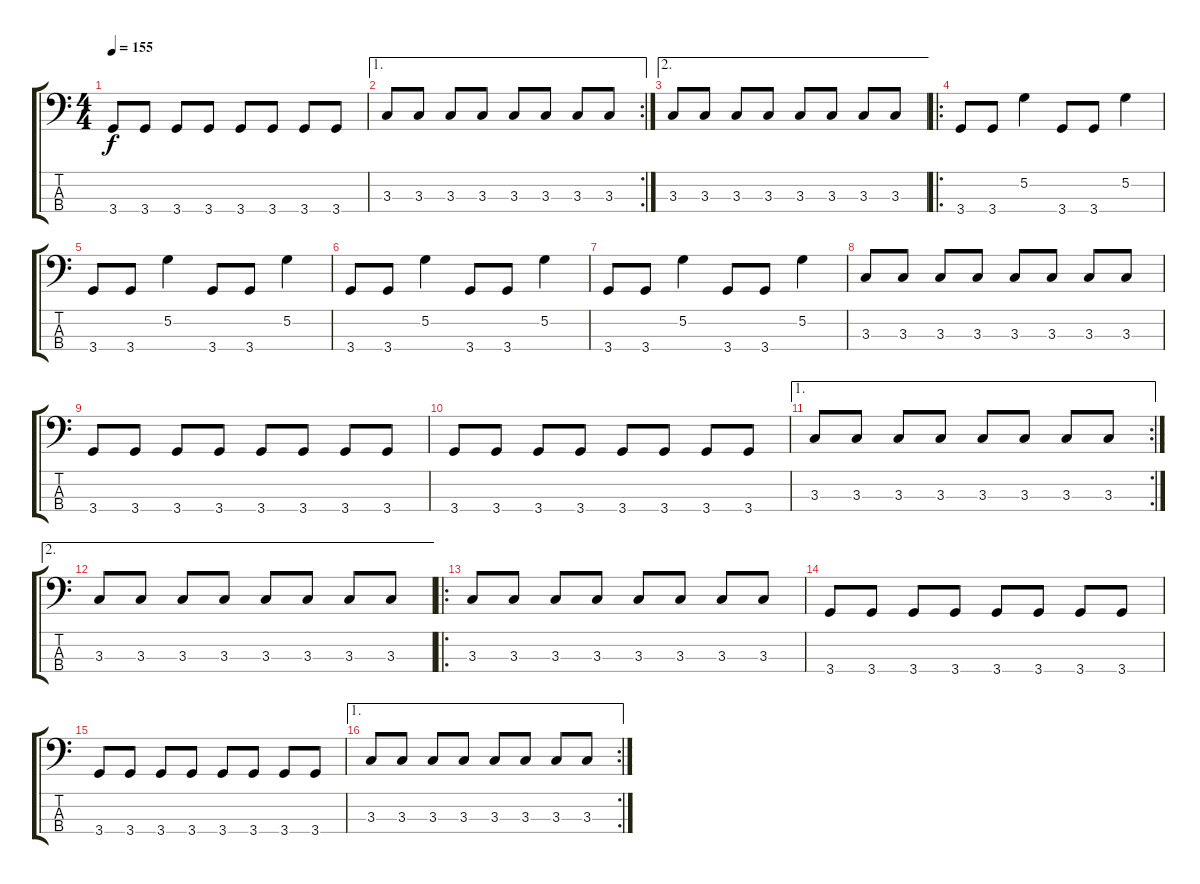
\track "" {instrument electricbasspick}
\staff {score tabs}
\tuning (G2 D2 A1 E1) {hide}
\ts (4 4)
\tempo 155
\clef f4
\ks c
3.4.8{dy f} 3.4.8 3.4.8 3.4.8 3.4.8 3.4.8 3.4.8 3.4.8 |
\ae 1
\rc 2
3.3.8 3.3.8 3.3.8 3.3.8 3.3.8 3.3.8 3.3.8 3.3.8 |
\ae 2
3.3.8 3.3.8 3.3.8 3.3.8 3.3.8 3.3.8 3.3.8 3.3.8 |
\ro
3.4.8 3.4.8 5.2.4 3.4.8 3.4.8 5.2.4 |
3.4.8 3.4.8 5.2.4 3.4.8 3.4.8 5.2.4 |
3.4.8 3.4.8 5.2.4 3.4.8 3.4.8 5.2.4 |
3.4.8 3.4.8 5.2.4 3.4.8 3.4.8 5.2.4 |
3.3.8 3.3.8 3.3.8 3.3.8 3.3.8 3.3.8 3.3.8 3.3.8 |
3.4.8 3.4.8 3.4.8 3.4.8 3.4.8 3.4.8 3.4.8 3.4.8 |
3.4.8 3.4.8 3.4.8 3.4.8 3.4.8 3.4.8 3.4.8 3.4.8 |
\ae 1
\rc 2
3.3.8 3.3.8 3.3.8 3.3.8 3.3.8 3.3.8 3.3.8 3.3.8 |
\ae 2
3.3.8 3.3.8 3.3.8 3.3.8 3.3.8 3.3.8 3.3.8 3.3.8 |
\ro
3.3.8 3.3.8 3.3.8 3.3.8 3.3.8 3.3.8 3.3.8 3.3.8 |
3.4.8 3.4.8 3.4.8 3.4.8 3.4.8 3.4.8 3.4.8 3.4.8 |
3.4.8 3.4.8 3.4.8 3.4.8 3.4.8 3.4.8 3.4.8 3.4.8 |
\ae 1
\rc 2
3.3.8 3.3.8 3.3.8 3.3.8 3.3.8 3.3.8 3.3.8 3.3.8
